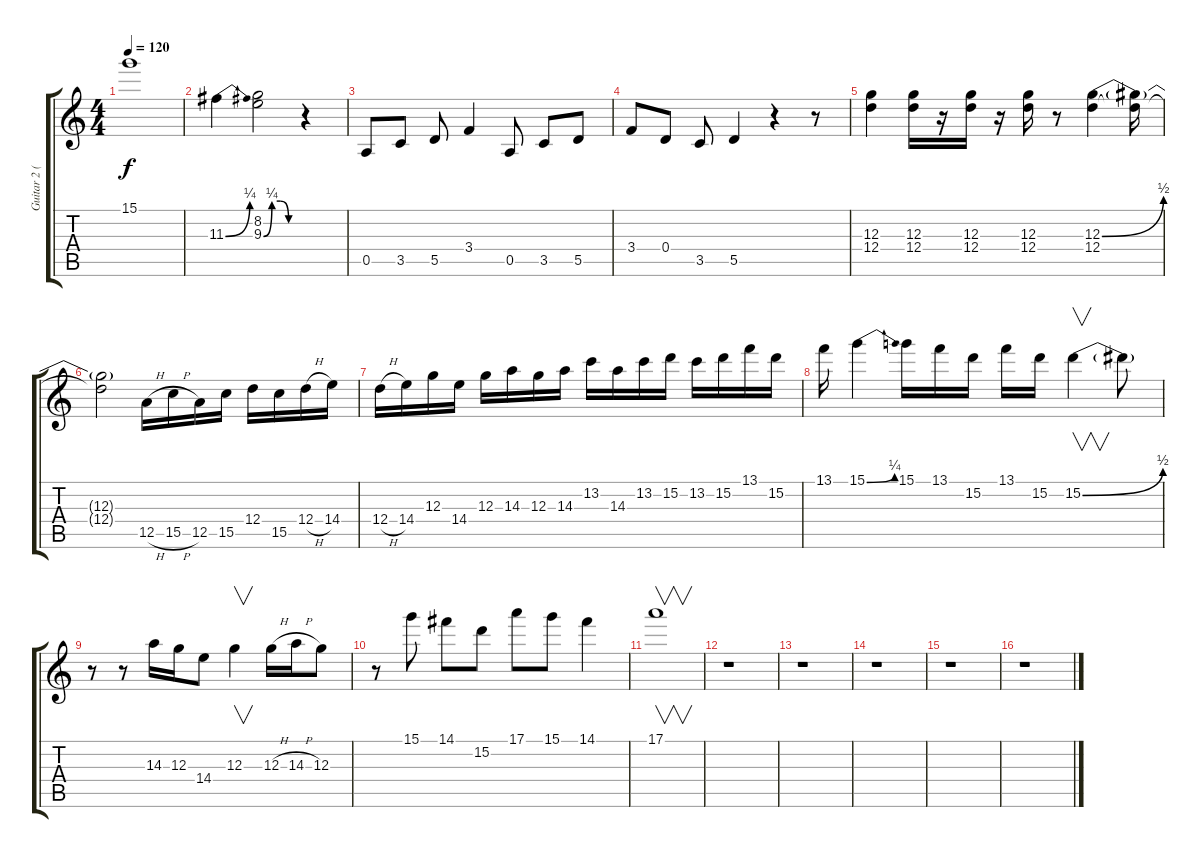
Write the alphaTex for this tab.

\track ("Guitar 2 (Chuma)" "Guitar 2 (") {instrument overdrivenguitar}
\staff {score tabs}
\tuning (E4 B3 G3 D3 A2 E2) {hide}
\ts (4 4)
\tempo 120
\clef g2
\ks c
15.1.1{dy f} |
11.3{be (bend 0 0 60 1)}.4 (8.2 9.3{be (custom 0 0 15 1 30 1 45 0 60 0)}).2 r.4 |
0.5.8 3.5.8 5.5.8 3.4.4 0.5.8 3.5.8 5.5.8 |
3.4.8 0.4.8 3.5.8 5.5.4 r.4 r.8 |
(12.3 12.4).4 (12.3 12.4).16 r.16 (12.3 12.4).16 r.16 (12.3 12.4).16 r.8 (12.3{be (bend 0 0 60 2)} 12.4).4 (12.3{t} 12.4{t}).16 |
(12.3{t} 12.4{t}).2 12.5{h}.16 15.5{h}.16 12.5.16 15.5.16 12.4.16 15.5.16 12.4{h}.16 14.4.16 |
12.4{h}.16 14.4.16 12.3.16 14.4.16 12.3.16 14.3.16 12.3.16 14.3.16 13.2.16 14.3.16 13.2.16 15.2.16 13.2.16 15.2.16 13.1.16 15.2.16 |
13.1.16 15.1{be (bend 0 0 60 1)}.4 15.1.16 13.1.16 15.2.16 13.1.16 15.2.16 15.2{be (bend 0 0 60 2)}.4{v} 15.2{t}.8 |
r.8 r.8 14.3.16 12.3.16 14.4.8 12.3.4{v} 12.3{h}.16 14.3{h}.16 12.3.8 |
r.8 15.1.8 14.1.8 15.2.8 17.1.8 15.1.8 14.1.4 |
17.1.1{v} |
r.1 |
r.1 |
r.1 |
r.1 |
r.1
